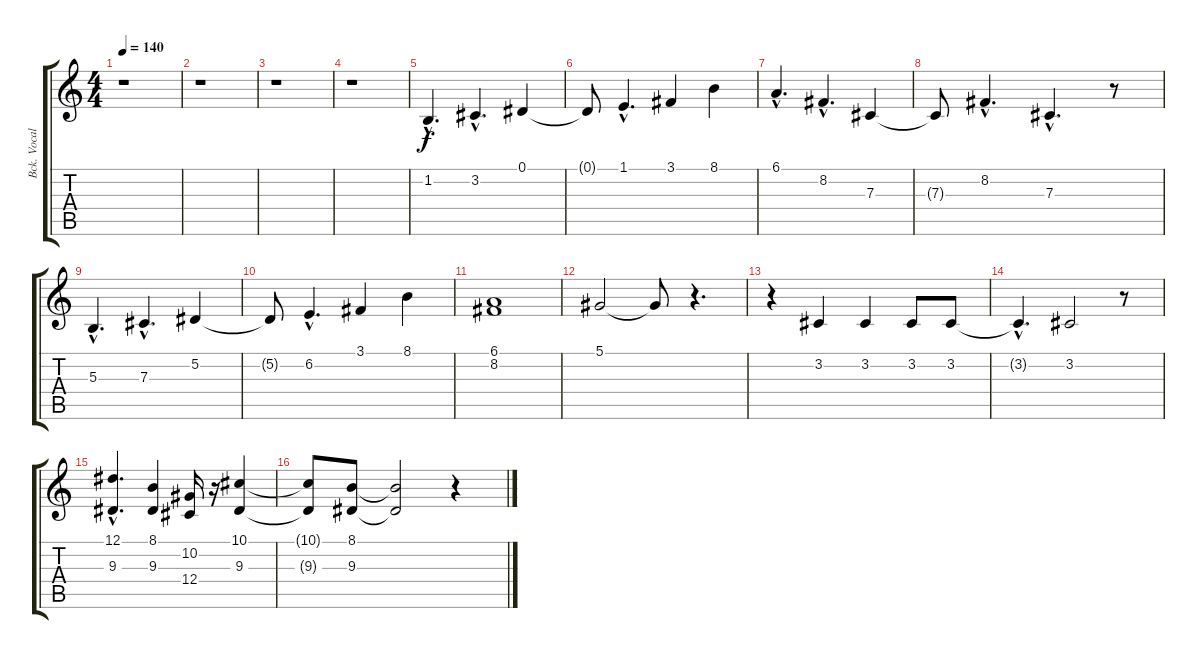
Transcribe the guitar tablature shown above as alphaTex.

\track ("Bck. Vocal" "Bck. Vocal") {instrument altosax}
\staff {score tabs}
\tuning (Eb4 Bb3 Gb3 Db3 Ab2 Eb2) {hide}
\ts (4 4)
\tempo 140
\clef g2
\ks c
r.1{dy f} |
r.1 |
r.1 |
r.1 |
1.2{hac}.4{d} 3.2{hac}.4{d} 0.1.4 |
0.1{t}.8 1.1{hac}.4{d} 3.1.4 8.1.4 |
6.1{hac}.4{d} 8.2{hac}.4{d} 7.3.4 |
7.3{t}.8 8.2{hac}.4{d} 7.3{hac}.4{d} r.8 |
5.3{hac}.4{d} 7.3{hac}.4{d} 5.2.4 |
5.2{t}.8 6.2{hac}.4{d} 3.1.4 8.1.4 |
(6.1 8.2).1 |
5.1.2 5.1{t}.8 r.4{d} |
r.4 3.2.4 3.2.4 3.2.8 3.2.8 |
3.2{hac t}.4{d} 3.2.2 r.8 |
(12.1{hac} 9.3{hac}).4{d} (8.1 9.3).4 (10.2 12.4).16 r.16 (10.1 9.3).4 |
(10.1{t} 9.3{t}).8 (8.1 9.3).8 (8.1{t} 9.3{t}).2 r.4
